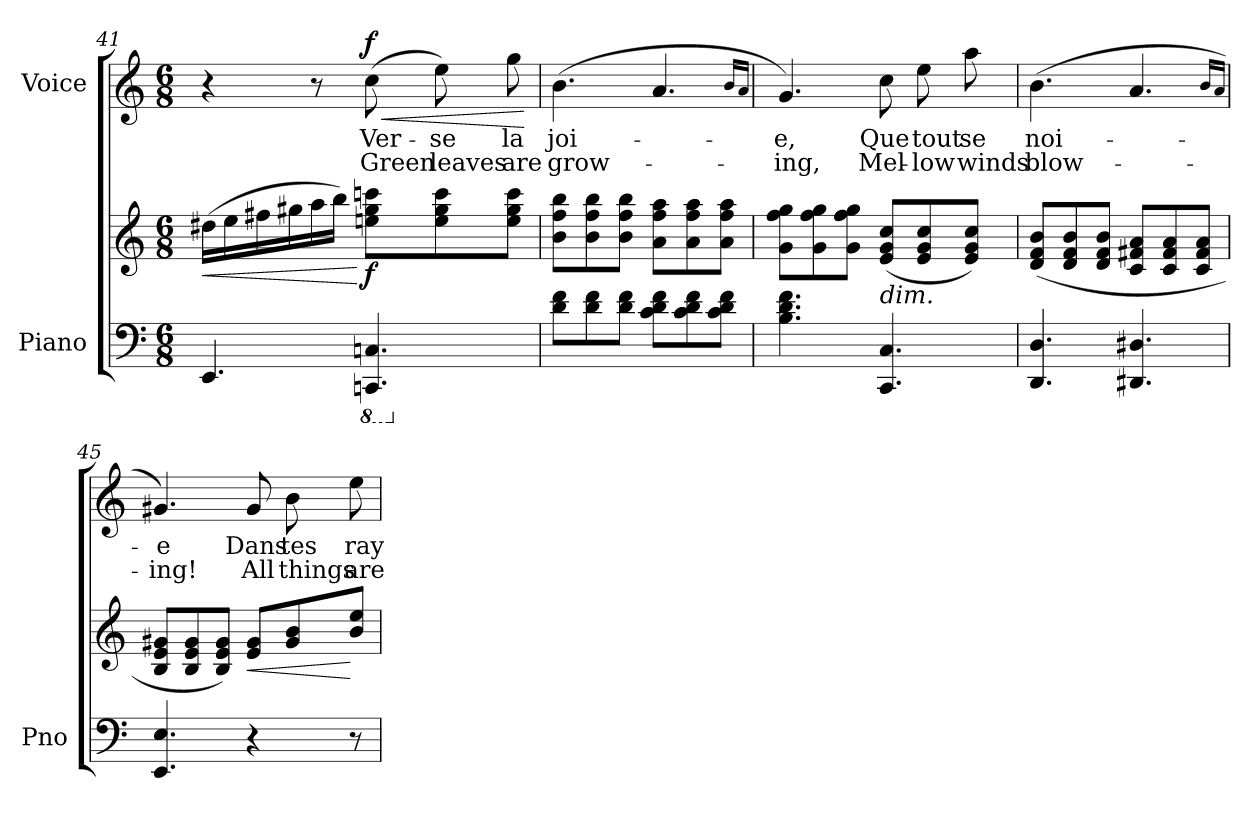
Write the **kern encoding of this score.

**kern	**kern	**dynam	**kern	**text	**text	**dynam
*part2	*part2	*part2	*part1	*part1	*part1	*part1
*staff3	*staff2	*staff2/3	*staff1	*staff1	*staff1	*staff1
*I"Piano	*	*	*I"Voice	*	*	*
*I'Pno	*	*	*	*	*	*
*clefF4	*clefG2	*	*clefG2	*	*	*
*k[]	*k[]	*	*k[]	*	*	*
*M6/8	*M6/8	*	*M6/8	*	*	*
=41	=41	=41	=41	=41	=41	=41
!	!	!LO:HP:b	!	!	!	!
4.EE/	(16dd#X\LL	<	4r	.	.	.
.	16ee\	.	.	.	.	.
.	16ff#X\	.	.	.	.	.
.	16gg#X\	.	.	.	.	.
.	16aa\	.	8r	.	.	.
.	16bb\JJ)	.	.	.	.	.
*8ba	*	*	*	*	*	*
!	!	!LO:DY:n=1:b	!	!	!	!LO:HP:b
!	!	!	!	!	!	!LO:DY:n=1:a
4.CCCn/ 4.CCn/	8een\ 8gg#\ 8cccn\L	[ f	(8cc\	Ver-	Green	< f
.	8ee\ 8gg#\ 8ccc\	.	8ee\)	-se	leaves	.
.	8ee\ 8gg#\ 8ccc\J	.	8gg\	la	are	.
.	.	.	.	.	.	[
=42	=42	=42	=42	=42	=42	=42
*X8ba	*	*	*	*	*	*
8d\ 8f\L	8b\ 8ff\ 8bb\L	.	(4.b\	joi-	grow-	.
8d\ 8f\	8b\ 8ff\ 8bb\	.	.	.	.	.
8d\ 8f\J	8b\ 8ff\ 8bb\J	.	.	.	.	.
8c\ 8d\ 8f\L	8a\ 8ff\ 8aa\L	.	4.a/	.	.	.
8c\ 8d\ 8f\	8a\ 8ff\ 8aa\	.	.	.	.	.
8c\ 8d\ 8f\J	8a\ 8ff\ 8aa\J	.	.	.	.	.
.	.	.	16qb/LL	.	.	.
.	.	.	16qa/JJ	.	.	.
=43	=43	=43	=43	=43	=43	=43
4.B\ 4.d\ 4.f\	8g\ 8ff\ 8gg\L	.	4.g/)	-e,	-ing,	.
.	8g\ 8ff\ 8gg\	.	.	.	.	.
.	8g\ 8ff\ 8gg\J	.	.	.	.	.
!	!LO:TX:b:i:t=dim.	!	!	!	!	!
4.CC/ 4.C/	(8e/ 8g/ 8cc/L	.	8cc\	Que	Mel-	.
.	8e/ 8g/ 8cc/	.	8ee\	tout	-low	.
.	8e/ 8g/ 8cc/J)	.	8aa\	se	winds	.
=44	=44	=44	=44	=44	=44	=44
4.DD/ 4.D/	(<8d/ 8f/ 8b/L	.	(4.b\	noi-	blow-	.
.	8d/ 8f/ 8b/	.	.	.	.	.
.	8d/ 8f/ 8b/J	.	.	.	.	.
4.DD#X/ 4.D#X/	8c/ 8f#X/ 8a/L	.	4.a/	.	.	.
.	8c/ 8f#/ 8a/	.	.	.	.	.
.	8c/ 8f#/ 8a/J	.	.	.	.	.
.	.	.	16qb/LL	.	.	.
.	.	.	16qa/JJ	.	.	.
=45	=45	=45	=45	=45	=45	=45
4.EE/ 4.E/	8B/ 8e/ 8g#X/L	.	4.g#X/)	-e	-ing!	.
.	8B/ 8e/ 8g#/	.	.	.	.	.
.	8B/ 8e/ 8g#/J)	.	.	.	.	.
!	!	!LO:HP:b	!	!	!	!
4r	8e/ 8g#/L	<	8g#/	Dans	All	.
.	8g#/ 8b/	.	8b\	tes	things	.
8r	8b/ 8ee/J	[	8ee\	ray-	are	.
=	=	=	=	=	=	=
*-	*-	*-	*-	*-	*-	*-
